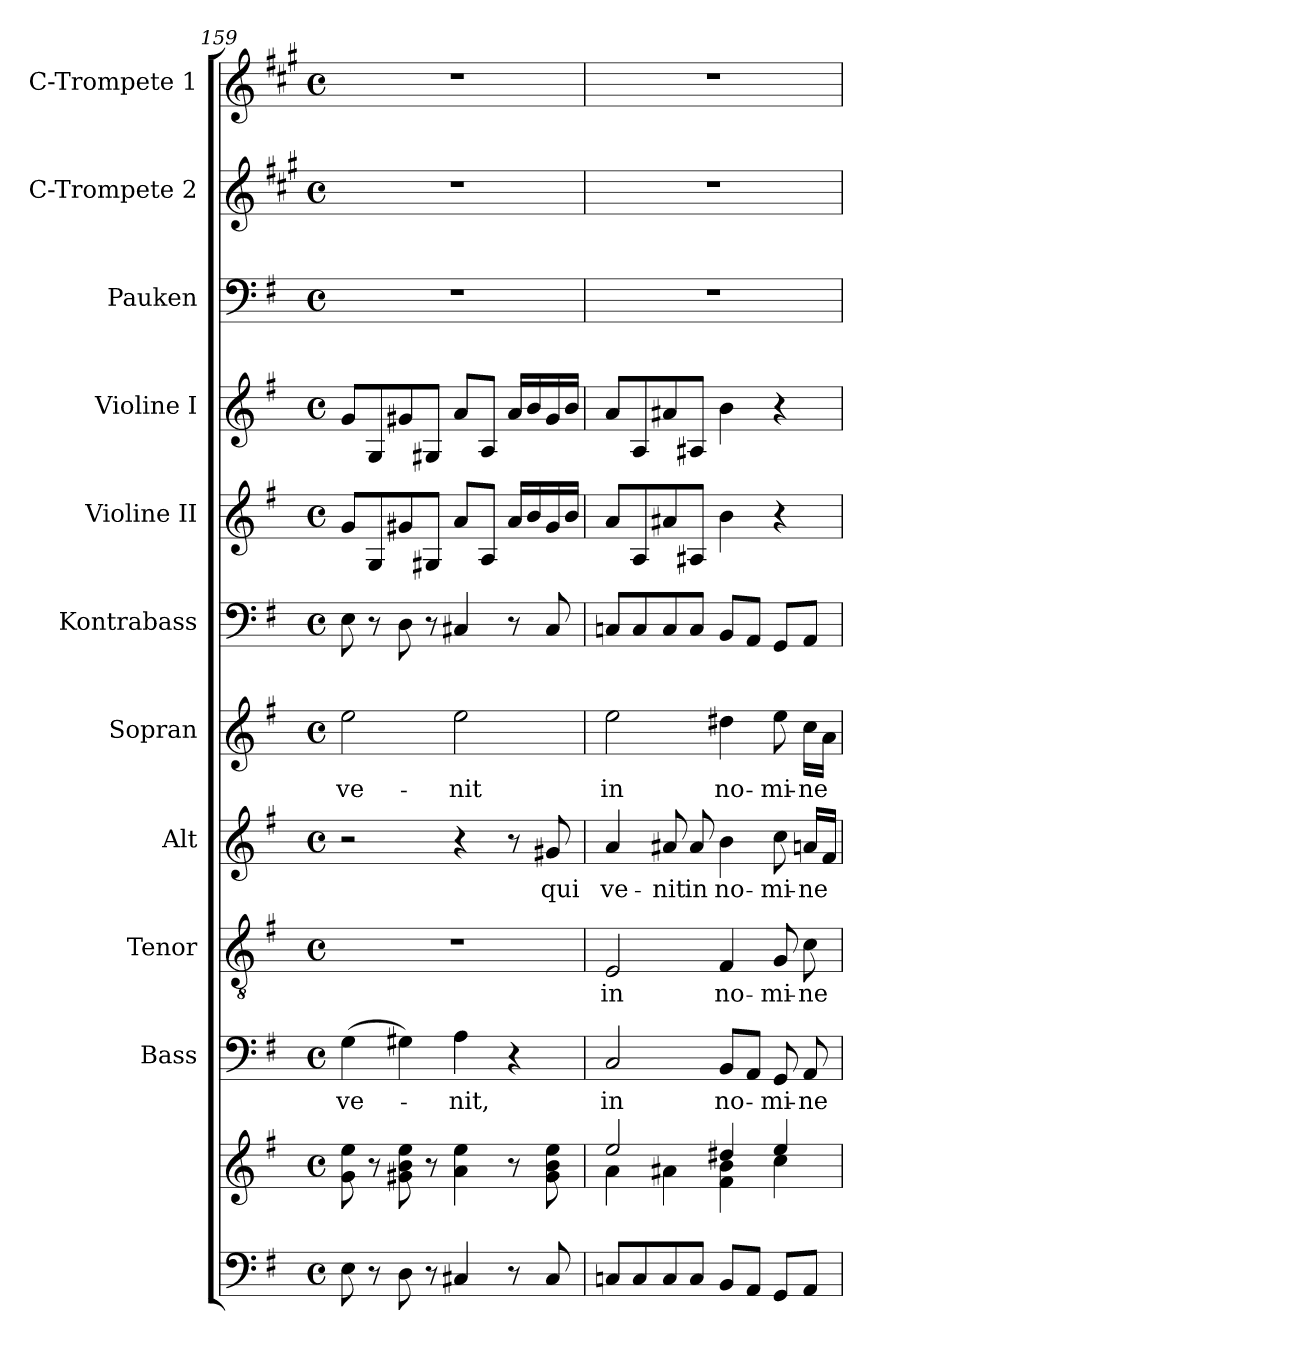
**kern	**kern	**kern	**text	**kern	**text	**kern	**text	**kern	**text	**kern	**kern	**kern	**kern	**kern	**kern
*part11	*part11	*part10	*part10	*part9	*part9	*part8	*part8	*part7	*part7	*part6	*part5	*part4	*part3	*part2	*part1
*staff12	*staff11	*staff10	*staff10	*staff9	*staff9	*staff8	*staff8	*staff7	*staff7	*staff6	*staff5	*staff4	*staff3	*staff2	*staff1
*	*	*I"Bass	*	*I"Tenor	*	*I"Alt	*	*I"Sopran	*	*I"Kontrabass	*I"Violine II	*I"Violine I	*I"Pauken	*I"C-Trompete 2	*I"C-Trompete 1
*	*	*I'B.	*	*I'T.	*	*I'A.	*	*I'S.	*	*I'Kb.	*I'Vl. II	*I'Vl. I	*I'Pk.	*I'C Trp. 2	*I'C Trp. 1
*clefF4	*clefG2	*clefF4	*	*clefGv2	*	*clefG2	*	*clefG2	*	*clefF4	*clefG2	*clefG2	*clefF4	*clefG2	*clefG2
*	*	*	*	*	*	*	*	*	*	*ITrd7c12	*	*	*	*ITrd1c2	*ITrd1c2
*k[f#]	*k[f#]	*k[f#]	*	*k[f#]	*	*k[f#]	*	*k[f#]	*	*k[f#]	*k[f#]	*k[f#]	*k[f#]	*k[f#]	*k[f#]
*G:	*G:	*G:	*	*G:	*	*G:	*	*G:	*	*G:	*G:	*G:	*G:	*G:	*G:
*M4/4	*M4/4	*M4/4	*	*M4/4	*	*M4/4	*	*M4/4	*	*M4/4	*M4/4	*M4/4	*M4/4	*M4/4	*M4/4
*met(c)	*met(c)	*met(c)	*	*met(c)	*	*met(c)	*	*met(c)	*	*met(c)	*met(c)	*met(c)	*met(c)	*met(c)	*met(c)
=159	=159	=159	=159	=159	=159	=159	=159	=159	=159	=159	=159	=159	=159	=159	=159
!	!	!	!LO:LY:b	!	!	!	!	!	!LO:LY:b	!	!	!	!	!	!
8E\	8g\ 8ee\	(>4G\	ve-	1r	.	2r	.	2ee\	ve-	8EE\	8g/L	8g/L	1r	1r	1r
8r	8r	.	.	.	.	.	.	.	.	8r	8G/	8G/	.	.	.
8D\	8g#X\ 8b\ 8ee\	4G#X\)	.	.	.	.	.	.	.	8DD\	8g#X/	8g#X/	.	.	.
8r	8r	.	.	.	.	.	.	.	.	8r	8G#X/J	8G#X/J	.	.	.
!	!	!	!LO:LY:b	!	!	!	!	!	!LO:LY:b	!	!	!	!	!	!
4C#X/	4a\ 4ee\	4A\	-nit,	.	.	4r	.	2ee\	-nit	4CC#X/	8a/L	8a/L	.	.	.
.	.	.	.	.	.	.	.	.	.	.	8A/J	8A/J	.	.	.
8r	8r	4r	.	.	.	8r	.	.	.	8r	16a/LL	16a/LL	.	.	.
.	.	.	.	.	.	.	.	.	.	.	16b/	16b/	.	.	.
!	!	!	!	!	!	!	!LO:LY:b	!	!	!	!	!	!	!	!
8C#/	8g#\ 8b\ 8ee\	.	.	.	.	8g#X/	qui	.	.	8CC#/	16g#/	16g#/	.	.	.
.	.	.	.	.	.	.	.	.	.	.	16b/JJ	16b/JJ	.	.	.
=160	=160	=160	=160	=160	=160	=160	=160	=160	=160	=160	=160	=160	=160	=160	=160
*	*^	*	*	*	*	*	*	*	*	*	*	*	*	*	*
!	!	!	!	!LO:LY:b	!	!LO:LY:b	!	!LO:LY:b	!	!LO:LY:b	!	!	!	!	!	!
8Cn/L	2ee/	4a\	2C/	in	2E/	in	4a/	ve-	2ee\	in	8CCn/L	8a/L	8a/L	1r	1r	1r
8C/	.	.	.	.	.	.	.	.	.	.	8CC/	8A/	8A/	.	.	.
!	!	!	!	!	!	!	!	!LO:LY:b	!	!	!	!	!	!	!	!
8C/	.	4a#X\	.	.	.	.	8a#X/	-nit	.	.	8CC/	8a#X/	8a#X/	.	.	.
!	!	!	!	!	!	!	!	!LO:LY:b	!	!	!	!	!	!	!	!
8C/J	.	.	.	.	.	.	8a#/	in	.	.	8CC/J	8A#X/J	8A#X/J	.	.	.
!	!	!	!	!LO:LY:b	!	!LO:LY:b	!	!LO:LY:b	!	!LO:LY:b	!	!	!	!	!	!
8BB/L	4dd#X/	4f#\ 4b\	8BB/L	no-	4F#/	no-	4b\	no-	4dd#X\	no-	8BBB/L	4b\	4b\	.	.	.
8AA/J	.	.	8AA/J	.	.	.	.	.	.	.	8AAA/J	.	.	.	.	.
!	!	!	!	!LO:LY:b	!	!LO:LY:b	!	!LO:LY:b	!	!LO:LY:b	!	!	!	!	!	!
8GG/L	4ee/	4cc\	8GG/	-mi-	8G/	-mi-	8cc\	-mi-	8ee\	-mi-	8GGG/L	4r	4r	.	.	.
!	!	!	!	!LO:LY:b	!	!LO:LY:b	!	!LO:LY:b	!	!LO:LY:b	!	!	!	!	!	!
8AA/J	.	.	8AA/	-ne	8c\	-ne	16an/LL	-ne	16cc\LL	-ne	8AAA/J	.	.	.	.	.
.	.	.	.	.	.	.	16f#/JJ	.	16a\JJ	.	.	.	.	.	.	.
*	*v	*v	*	*	*	*	*	*	*	*	*	*	*	*	*	*
=	=	=	=	=	=	=	=	=	=	=	=	=	=	=	=
*-	*-	*-	*-	*-	*-	*-	*-	*-	*-	*-	*-	*-	*-	*-	*-
